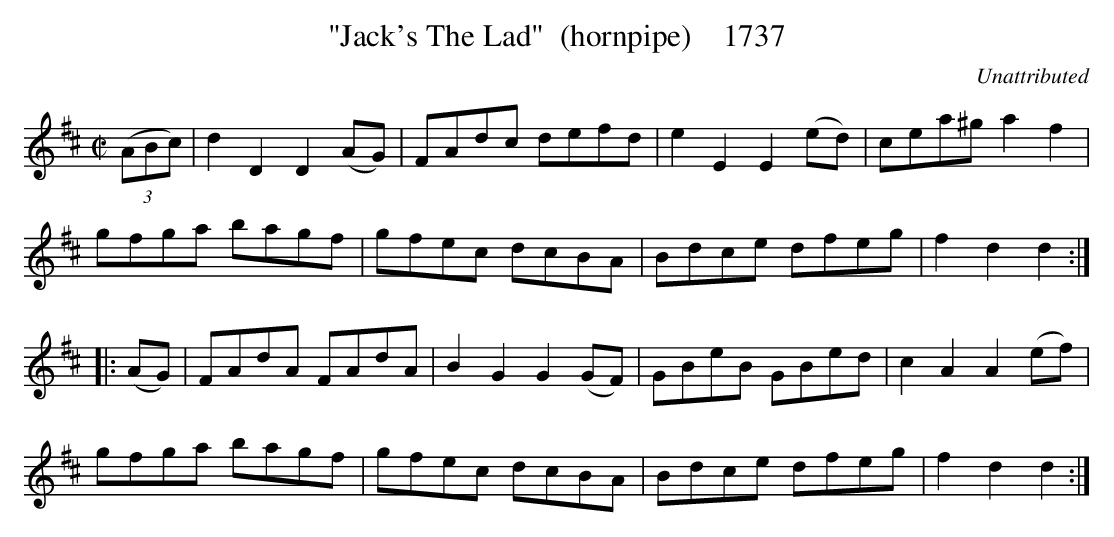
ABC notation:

X:1
T:"Jack's The Lad"  (hornpipe)    1737
C:Unattributed
BRENNAN July 2003 (HTTP://WWW.SOSYOURMOM.COM)
M:C|
L:1/8
K:D
(3(ABc)|d2D2D2(AG)|FAdc defd|e2E2E2(ed)|cea^g a2f2|
gfga bagf|gfec dcBA|Bdce dfeg|f2d2d2:|
|:(AG)|FAdA FAdA|B2G2G2(GF)|GBeB GBed|c2A2A2(ef)|
gfga bagf|gfec dcBA|Bdce dfeg|f2d2d2:|
